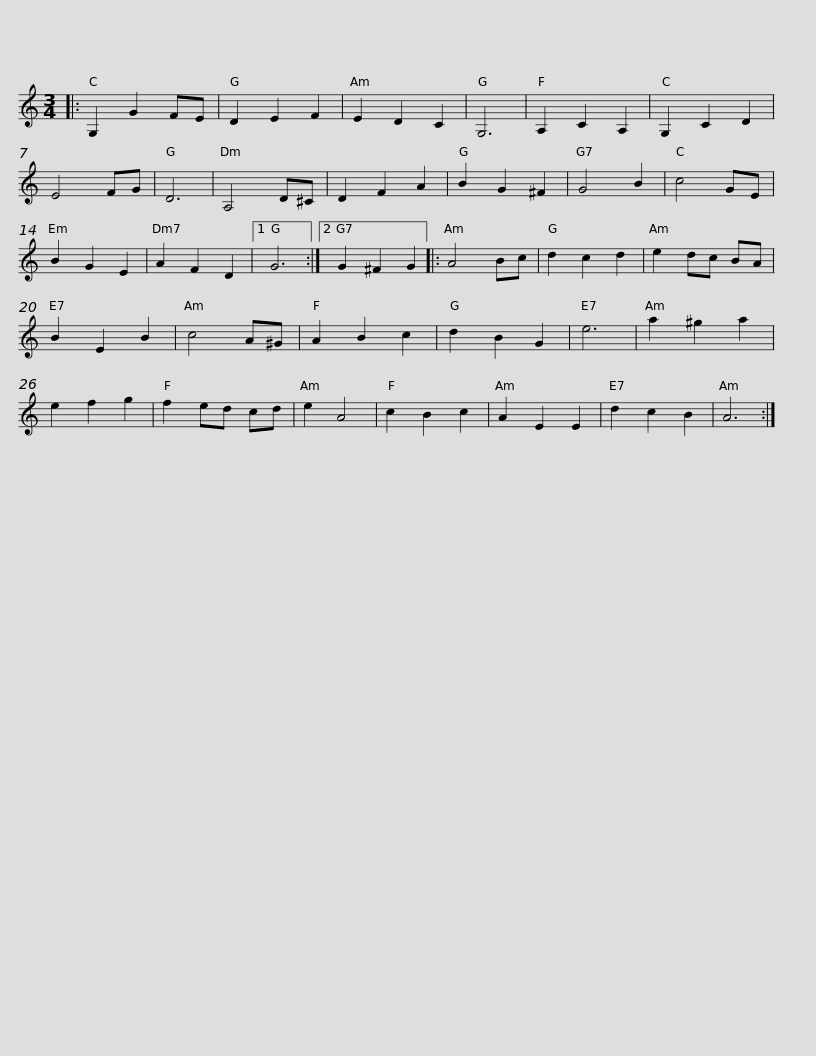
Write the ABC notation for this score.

X:1
L:1/8
M:3/4
I:linebreak $
K:C
V:1 treble
V:1
|: G,2 G2 FE | D2 E2 F2 | E2 D2 C2 | G,6 | A,2 C2 A,2 | %5
 G,2 C2 D2 | E4 FG | D6 | A,4 D^C | D2 F2 A2 | %10
 B2 G2 ^F2 | G4 B2 |$ c4 GE | B2 G2 E2 | A2 F2 D2 |1 %15
 G6 :|2 G2 ^F2 G2 |: A4 Bc | d2 c2 d2 | e2 dc BA | %20
 B2 E2 B2 | c4 A^G | A2 B2 c2 | d2 B2 G2 |$ e6 | %25
 a2 ^g2 a2 | e2 f2 g2 | f2 ed cd | e2 A4 | c2 B2 c2 | %30
 A2 E2 E2 | d2 c2 B2 | A6 :| %33
